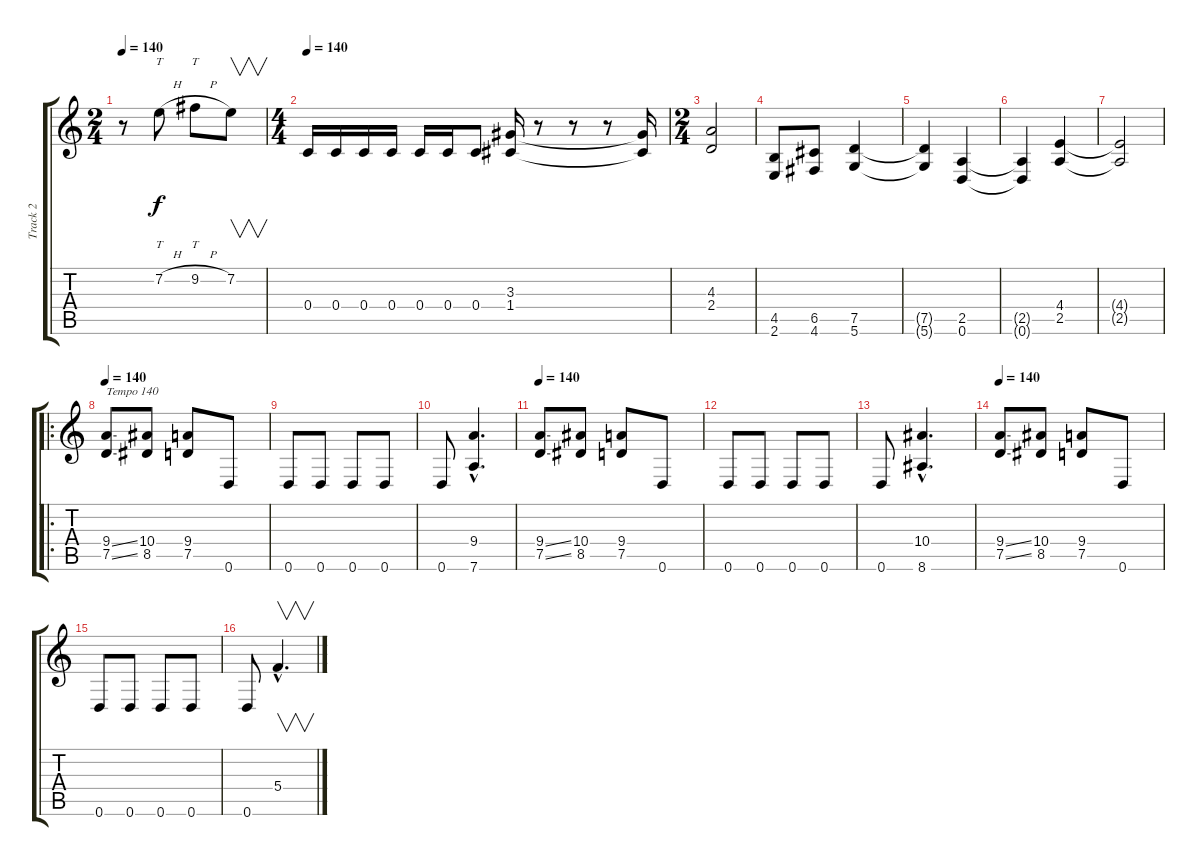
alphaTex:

\track ("Track 2" "Track 2") {instrument overdrivenguitar}
\staff {score tabs}
\tuning (D4 A3 F3 C3 G2 D2) {hide}
\ts (2 4)
\tempo 140
\clef g2
\ks c
r.8{dy f} 7.2{h}.8{tt} 9.2{h}.8{tt} 7.2.8{v} |
\ts (4 4)
\tempo 140
0.4.16 0.4.16 0.4.16 0.4.16 0.4.16 0.4.16 0.4.8 (3.3 1.4).16 r.8 r.8 r.8 (3.3{t} 1.4{t}).16 |
\ts (2 4)
(4.3 2.4).2 |
(4.5 2.6).8 (6.5 4.6).8 (7.5 5.6).4 |
(7.5{t} 5.6{t}).4 (2.5 0.6).4 |
(2.5{t} 0.6{t}).4 (4.4 2.5).4 |
(4.4{t} 2.5{t}).2 |
\ro
\tempo 140
(9.4{ss} 7.5{ss}).8{txt "Tempo 140"} (10.4 8.5).8 (9.4 7.5).8 0.6.8 |
0.6.8 0.6.8 0.6.8 0.6.8 |
0.6.8 (9.4{hac} 7.6{hac}).4{d} |
\tempo 140
(9.4{ss} 7.5{ss}).8 (10.4 8.5).8 (9.4 7.5).8 0.6.8 |
0.6.8 0.6.8 0.6.8 0.6.8 |
0.6.8 (10.4{hac} 8.6{hac}).4{d} |
\tempo 140
(9.4{ss} 7.5{ss}).8 (10.4 8.5).8 (9.4 7.5).8 0.6.8 |
0.6.8 0.6.8 0.6.8 0.6.8 |
0.6.8 5.4{hac}.4{v d}
